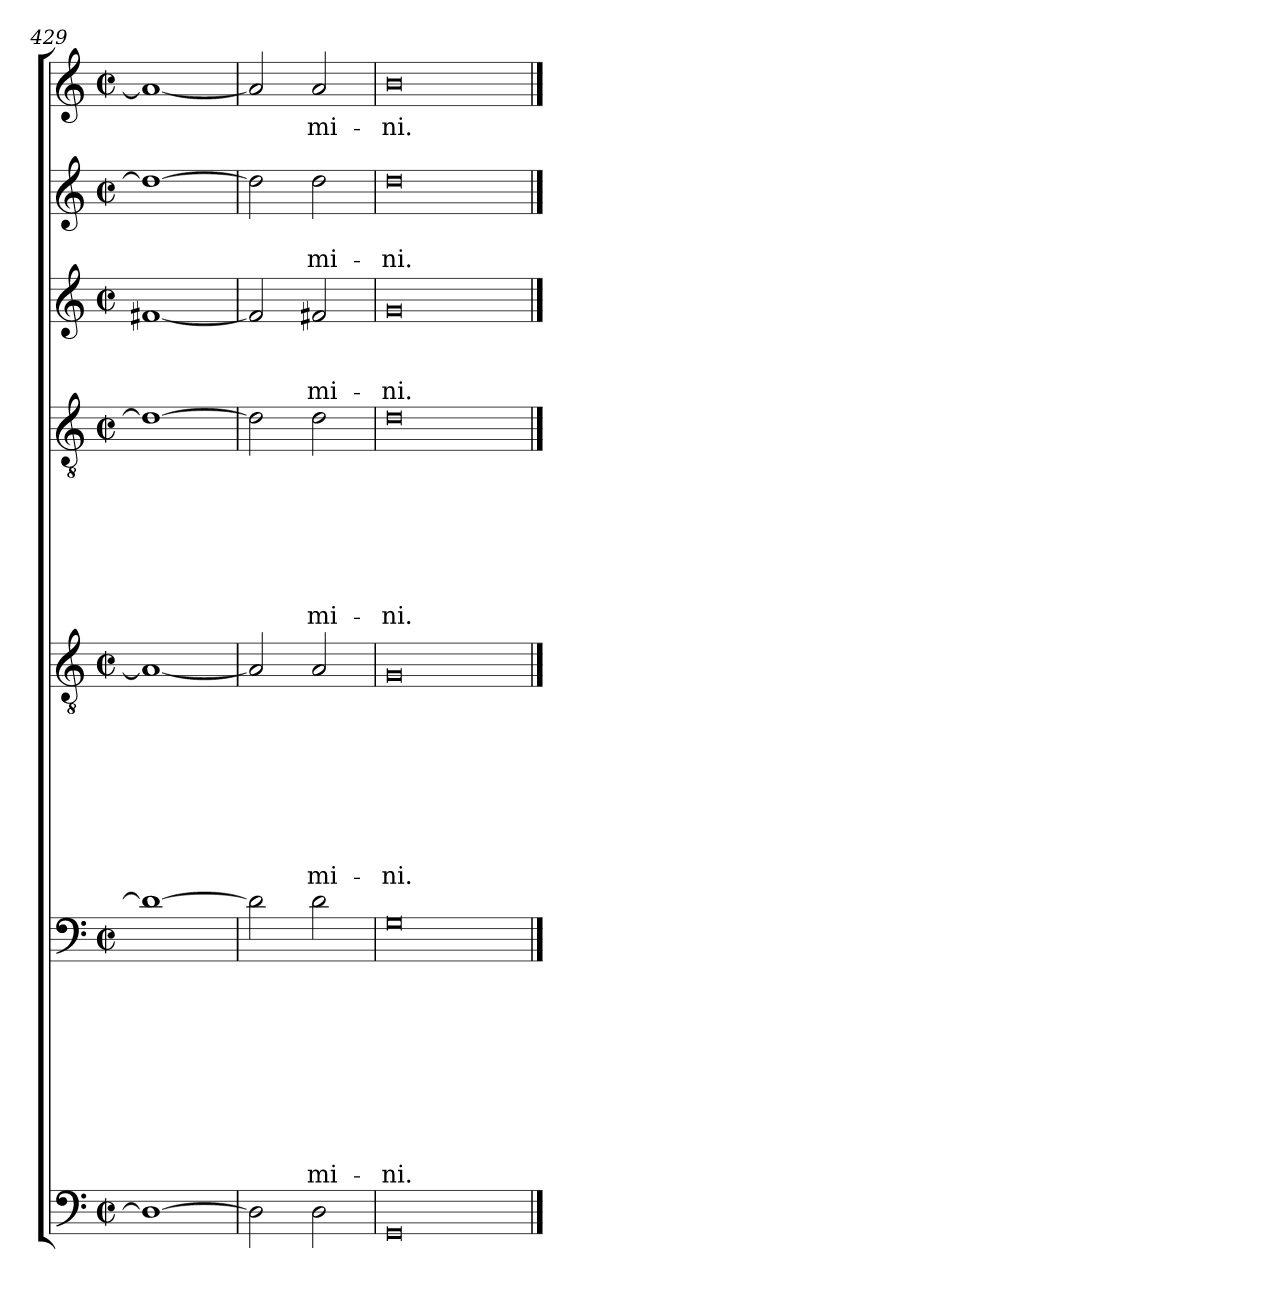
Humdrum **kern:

**kern	**kern	**text	**text	**text	**text	**text	**text	**text	**text	**text	**kern	**text	**text	**text	**text	**text	**text	**text	**text	**kern	**text	**text	**text	**text	**text	**text	**text	**kern	**text	**text	**text	**kern	**text	**text	**kern	**text
*part7	*part6	*part6	*part6	*part6	*part6	*part6	*part6	*part6	*part6	*part6	*part5	*part5	*part5	*part5	*part5	*part5	*part5	*part5	*part5	*part4	*part4	*part4	*part4	*part4	*part4	*part4	*part4	*part3	*part3	*part3	*part3	*part2	*part2	*part2	*part1	*part1
*staff7	*staff6	*staff6	*staff6	*staff6	*staff6	*staff6	*staff6	*staff6	*staff6	*staff6	*staff5	*staff5	*staff5	*staff5	*staff5	*staff5	*staff5	*staff5	*staff5	*staff4	*staff4	*staff4	*staff4	*staff4	*staff4	*staff4	*staff4	*staff3	*staff3	*staff3	*staff3	*staff2	*staff2	*staff2	*staff1	*staff1
*clefF4	*clefF4	*	*	*	*	*	*	*	*	*	*clefGv2	*	*	*	*	*	*	*	*	*clefGv2	*	*	*	*	*	*	*	*clefG2	*	*	*	*clefG2	*	*	*clefG2	*
*	*ITrd8c14	*	*	*	*	*	*	*	*	*	*	*	*	*	*	*	*	*	*	*	*	*	*	*	*	*	*	*	*	*	*	*	*	*	*	*
*k[]	*k[]	*	*	*	*	*	*	*	*	*	*k[]	*	*	*	*	*	*	*	*	*k[]	*	*	*	*	*	*	*	*k[]	*	*	*	*k[]	*	*	*k[]	*
*C:	*C:	*	*	*	*	*	*	*	*	*	*C:	*	*	*	*	*	*	*	*	*C:	*	*	*	*	*	*	*	*C:	*	*	*	*C:	*	*	*C:	*
*M2/2	*M2/2	*	*	*	*	*	*	*	*	*	*M2/2	*	*	*	*	*	*	*	*	*M2/2	*	*	*	*	*	*	*	*M2/2	*	*	*	*M2/2	*	*	*M2/2	*
*met(c|)	*met(c|)	*	*	*	*	*	*	*	*	*	*met(c|)	*	*	*	*	*	*	*	*	*met(c|)	*	*	*	*	*	*	*	*met(c|)	*	*	*	*met(c|)	*	*	*met(c|)	*
=429	=429	=429	=429	=429	=429	=429	=429	=429	=429	=429	=429	=429	=429	=429	=429	=429	=429	=429	=429	=429	=429	=429	=429	=429	=429	=429	=429	=429	=429	=429	=429	=429	=429	=429	=429	=429
1D_	1D_	.	.	.	.	.	.	.	.	.	1A_	.	.	.	.	.	.	.	.	1d_	.	.	.	.	.	.	.	[1f#X	.	.	.	1dd_	.	.	1a_	.
=430	=430	=430	=430	=430	=430	=430	=430	=430	=430	=430	=430	=430	=430	=430	=430	=430	=430	=430	=430	=430	=430	=430	=430	=430	=430	=430	=430	=430	=430	=430	=430	=430	=430	=430	=430	=430
2D\]	2D\]	.	.	.	.	.	.	.	.	.	2A/]	.	.	.	.	.	.	.	.	2d\]	.	.	.	.	.	.	.	2f#/]	.	.	.	2dd\]	.	.	2a/]	.
!	!	!	!	!	!	!	!	!	!	!LO:LY:b	!	!	!	!	!	!	!	!	!LO:LY:b	!	!	!	!	!	!	!	!LO:LY:b	!	!	!	!LO:LY:b	!	!	!LO:LY:b	!	!LO:LY:b
2D\	2D\	.	.	.	.	.	.	.	.	-mi-	2A/	.	.	.	.	.	.	.	-mi-	2d\	.	.	.	.	.	.	-mi-	2f#X/	.	.	-mi-	2dd\	.	-mi-	2a/	-mi-
=431	=431	=431	=431	=431	=431	=431	=431	=431	=431	=431	=431	=431	=431	=431	=431	=431	=431	=431	=431	=431	=431	=431	=431	=431	=431	=431	=431	=431	=431	=431	=431	=431	=431	=431	=431	=431
!	!	!	!	!	!	!	!	!	!	!LO:LY:b	!	!	!	!	!	!	!	!	!LO:LY:b	!	!	!	!	!	!	!	!LO:LY:b	!	!	!	!LO:LY:b	!	!	!LO:LY:b	!	!LO:LY:b
0GG	0GG	.	.	.	.	.	.	.	.	-ni.	0G	.	.	.	.	.	.	.	-ni.	0d	.	.	.	.	.	.	-ni.	0g	.	.	-ni.	0dd	.	-ni.	0b	-ni.
==	==	==	==	==	==	==	==	==	==	==	==	==	==	==	==	==	==	==	==	==	==	==	==	==	==	==	==	==	==	==	==	==	==	==	==	==
*-	*-	*-	*-	*-	*-	*-	*-	*-	*-	*-	*-	*-	*-	*-	*-	*-	*-	*-	*-	*-	*-	*-	*-	*-	*-	*-	*-	*-	*-	*-	*-	*-	*-	*-	*-	*-
